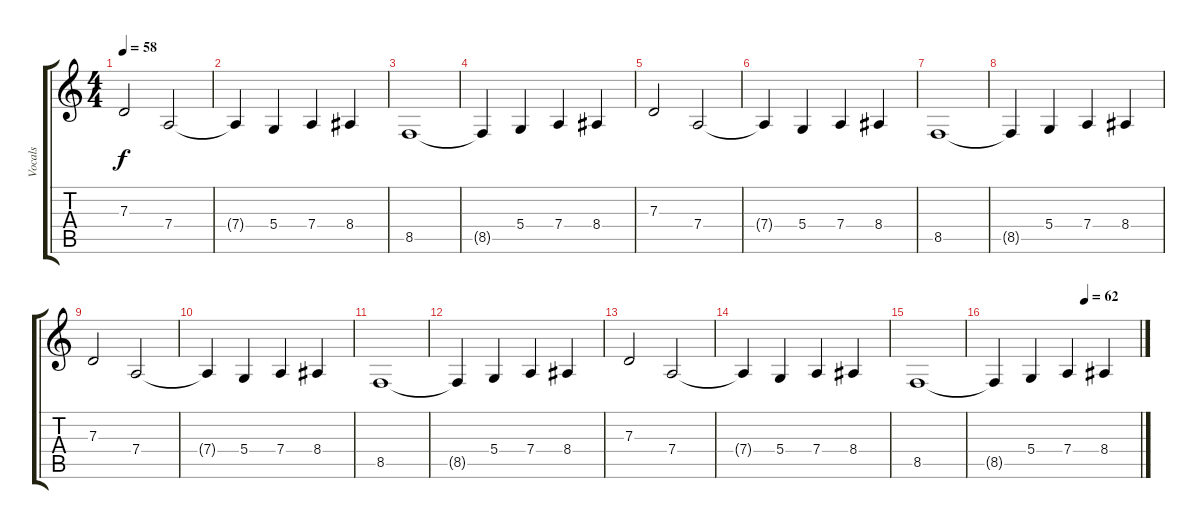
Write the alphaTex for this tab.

\track ("Vocals" "Vocals") {instrument tenorsax}
\staff {score tabs}
\tuning (E4 B3 G3 D3 A2 E2) {hide}
\ts (4 4)
\tempo 58
\clef g2
\ks c
7.3.2{dy f} 7.4.2 |
7.4{t}.4 5.4.4 7.4.4 8.4.4 |
8.5.1 |
8.5{t}.4 5.4.4 7.4.4 8.4.4 |
7.3.2 7.4.2 |
7.4{t}.4 5.4.4 7.4.4 8.4.4 |
8.5.1 |
8.5{t}.4 5.4.4 7.4.4 8.4.4 |
7.3.2 7.4.2 |
7.4{t}.4 5.4.4 7.4.4 8.4.4 |
8.5.1 |
8.5{t}.4 5.4.4 7.4.4 8.4.4 |
7.3.2 7.4.2 |
7.4{t}.4 5.4.4 7.4.4 8.4.4 |
8.5.1 |
\tempo (62 0.625)
8.5{t}.4 5.4.4 7.4.4 8.4.4
